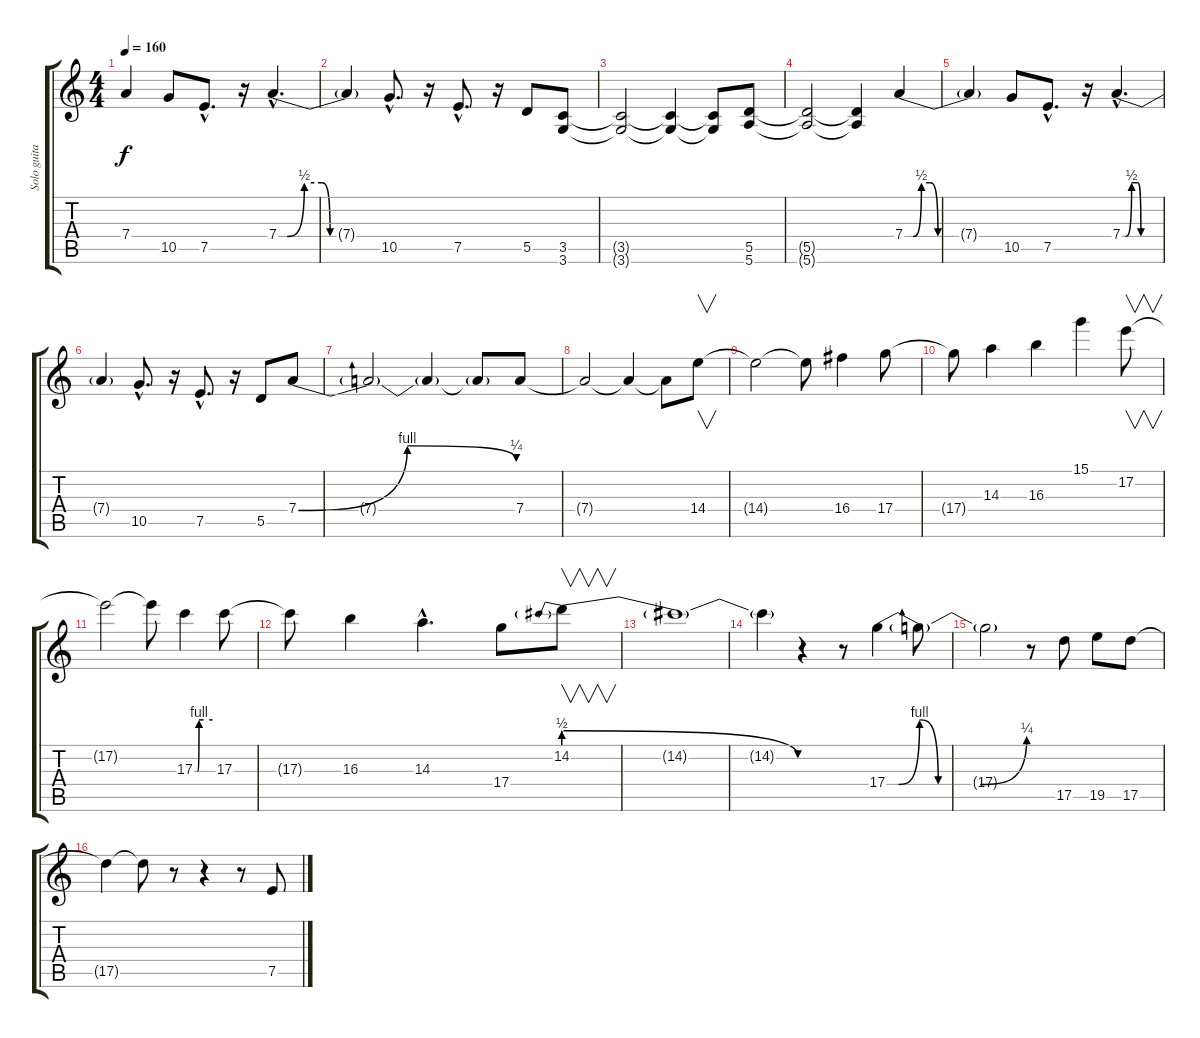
\track ("Solo guitar" "Solo guita") {instrument distortionguitar}
\staff {score tabs}
\tuning (E4 B3 G3 D3 A2 E2) {hide}
\ts (4 4)
\tempo 160
\clef g2
\ks c
7.4{t}.4{dy f} 10.5.8 7.5{hac}.8{d} r.16 7.4{be (custom 0 0 5 0 15 2 25 2 30 0 60 0) hac}.4{d} |
7.4{t}.4 10.5{hac}.8{d} r.16 7.5{hac}.8{d} r.16 5.5.8 (3.5 3.6).8 |
(3.5{t} 3.6{t}).2 (3.5{t} 3.6{t}).4 (3.5{t} 3.6{t}).8 (5.5 5.6).8 |
(5.5{t} 5.6{t}).2 (5.5{t} 5.6{t}).4 7.4{be (custom 0 0 5 0 10 2 15 2 20 0 60 0)}.4 |
7.4{t}.4 10.5.8 7.5{hac}.8{d} r.16 7.4{be (custom 0 0 5 0 15 2 25 2 30 0 60 0) hac}.4{d} |
7.4{t}.4 10.5{hac}.8{d} r.16 7.5{hac}.8{d} r.16 5.5.8 7.4{be (bendrelease 0 0 5 4 40 4 60 1)}.8 |
7.4{t}.2 7.4{t}.4 7.4{t}.8 7.4.8 |
7.4{t}.2 7.4{t}.4 7.4{t}.8 14.4.8{v} |
14.4{t}.2 14.4{t}.8 16.4.4 17.4.8 |
17.4{t}.8 14.3.4 16.3.4 15.1.4 17.2.8{v} |
17.2{t}.2 17.2{t}.8 17.3{be (custom 0 0 10 0 15 4 30 4 60 4)}.4 17.3.8 |
17.3{t}.8 16.3.4 14.3{hac}.4{d} 17.4.8 14.2{be (prebendrelease 0 2 60 0)}.8{v} |
14.2{t}.1 |
14.2{t}.4 r.4 r.8 17.4{be (custom 0 0 5 0 14 4 22 0 40 0 60 1)}.4 17.4{t}.8 |
17.4{t}.2 r.8 17.5.8 19.5.8 17.5.8 |
17.5{t}.4 17.5{t}.8 r.8 r.4 r.8 7.5.8
